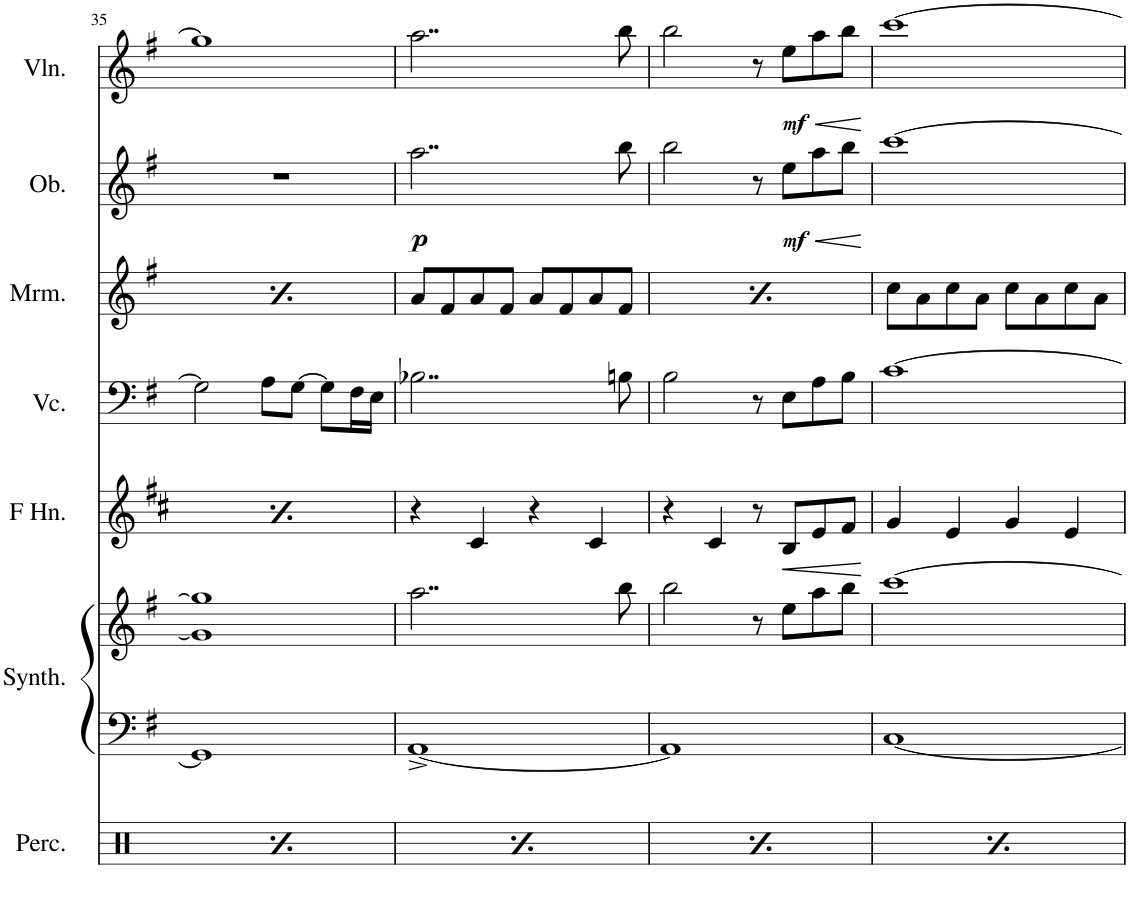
**kern	**dynam	**kern	**kern	**kern	**dynam	**kern	**kern	**kern	**dynam	**kern	**dynam
*part7	*part7	*part6	*part6	*part5	*part5	*part4	*part3	*part2	*part2	*part1	*part1
*staff8	*staff8	*staff7	*staff6	*staff5	*staff5	*staff4	*staff3	*staff2	*staff2	*staff1	*staff1
*I"Percussion	*	*I"String Synthesizer	*	*I"Horn in F	*	*I"Violoncello	*I"Marimba	*I"Oboe	*	*I"Violin	*
*I'Perc.	*	*I'Synth.	*	*	*	*I'Vc.	*I'Mrm.	*I'Ob.	*	*I'Vln.	*
!!LO:PB:g=z
*clefX	*	*clefF4	*clefG2	*clefG2	*	*clefF4	*clefG2	*clefG2	*	*clefG2	*
*	*	*	*	*Trd4c7	*	*	*	*	*	*	*
*k[]	*	*k[f#]	*k[f#]	*k[f#c#]	*	*k[f#]	*k[f#]	*k[f#]	*	*k[f#]	*
*M4/4	*	*M4/4	*M4/4	*M4/4	*	*M4/4	*M4/4	*M4/4	*	*M4/4	*
=35	=35	=35	=35	=35	=35	=35	=35	=35	=35	=35	=35
*^	*	*	*	*	*	*	*	*	*	*	*
!	!	!LO:DY:b	!	!	!	!	!	!	!	!	!	!
2r	4Rf\	mf	1GG]	1g] 1gg]	4r	.	2G\]	8g/L	1r	.	1gg]	.
.	.	.	.	.	.	.	.	8e/	.	.	.	.
.	4Rf\	.	.	.	4B/	.	.	8g/	.	.	.	.
.	.	.	.	.	.	.	.	8e/J	.	.	.	.
4Ree/	4Rf\	.	.	.	4r	.	8A\L	8g/L	.	.	.	.
.	.	.	.	.	.	.	[8G\J	8e/	.	.	.	.
4r	4Rf\	.	.	.	4B/	.	8G\L]	8g/	.	.	.	.
.	.	.	.	.	.	.	16F#\L	8e/J	.	.	.	.
.	.	.	.	.	.	.	16E\JJ	.	.	.	.	.
=36	=36	=36	=36	=36	=36	=36	=36	=36	=36	=36	=36	=36
!	!	!LO:DY:b	!	!	!	!	!	!	!	!LO:DY:b	!	!
2r	4Rf\	mf	[1AA^	2..aa\	4r	.	2..B-X\	8a/L	2..aa\	p	2..aa\	.
.	.	.	.	.	.	.	.	8f#/	.	.	.	.
.	4Rf\	.	.	.	4c#/	.	.	8a/	.	.	.	.
.	.	.	.	.	.	.	.	8f#/J	.	.	.	.
4Ree/	4Rf\	.	.	.	4r	.	.	8a/L	.	.	.	.
.	.	.	.	.	.	.	.	8f#/	.	.	.	.
4r	4Rf\	.	.	.	4c#/	.	.	8a/	.	.	.	.
.	.	.	.	8bb\	.	.	8Bn\	8f#/J	8bb\	.	8bb\	.
=37	=37	=37	=37	=37	=37	=37	=37	=37	=37	=37	=37	=37
!	!	!LO:DY:b	!	!	!	!	!	!	!	!	!	!
2r	4Rf\	mf	1AA]	2bb\	4r	.	2B\	8a/L	2bb\	.	2bb\	.
.	.	.	.	.	.	.	.	8f#/	.	.	.	.
.	4Rf\	.	.	.	4c#/	.	.	8a/	.	.	.	.
.	.	.	.	.	.	.	.	8f#/J	.	.	.	.
4Ree/	4Rf\	.	.	8r	8r	.	8r	8a/L	8r	.	8r	.
!	!	!	!	!	!	!LO:HP:b	!	!	!	!LO:HP:b	!	!LO:HP:b
!	!	!	!	!	!	!	!	!	!	!LO:DY:n=1:b	!	!LO:DY:n=1:b
.	.	.	.	8ee\L	8B/L	<	8E\L	8f#/	8ee\L	< mf	8ee\L	< mf
4r	4Rf\	.	.	8aa\	8e/	.	8A\	8a/	8aa\	.	8aa\	.
.	.	.	.	8bb\J	8f#/J	.	8B\J	8f#/J	8bb\J	.	8bb\J	.
*v	*v	*	*	*	*	*	*	*	*	*	*	*
.	.	.	.	.	[	.	.	.	[	.	[
=38	=38	=38	=38	=38	=38	=38	=38	=38	=38	=38	=38
*^	*	*	*	*	*	*	*	*	*	*	*
!	!	!LO:DY:b	!	!	!	!	!	!	!	!	!	!
2r	4Rf\	mf	[1C	[1ccc	4g/	.	[1c	8cc\L	[1ccc	.	[1ccc	.
.	.	.	.	.	.	.	.	8a\	.	.	.	.
.	4Rf\	.	.	.	4e/	.	.	8cc\	.	.	.	.
.	.	.	.	.	.	.	.	8a\J	.	.	.	.
4Ree/	4Rf\	.	.	.	4g/	.	.	8cc\L	.	.	.	.
.	.	.	.	.	.	.	.	8a\	.	.	.	.
4r	4Rf\	.	.	.	4e/	.	.	8cc\	.	.	.	.
.	.	.	.	.	.	.	.	8a\J	.	.	.	.
*v	*v	*	*	*	*	*	*	*	*	*	*	*
=	=	=	=	=	=	=	=	=	=	=	=
*-	*-	*-	*-	*-	*-	*-	*-	*-	*-	*-	*-
